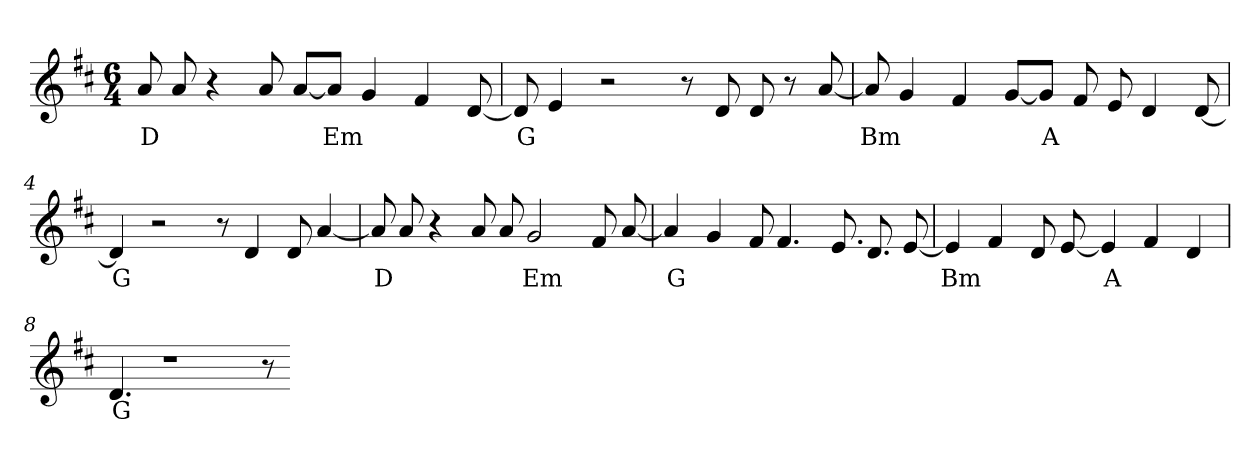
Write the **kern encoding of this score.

**kern	**text
*part1	*part1
*staff1	*staff1
*clefG2	*
*k[f#c#]	*
*M6/4	*
=1	=1
8a	D
8a	.
4r	.
8a	.
[8aL	.
8aJ]	Em
4g	.
4f#	.
[8d	.
=2	=2
8d]	G
4e	.
2r	.
8r	.
8d	.
8d	.
8r	.
[8a	.
=3	=3
8a]	Bm
4g	.
4f#	.
[8gL	.
8gJ]	A
8f#	.
8e	.
4d	.
[8d	.
=4	=4
4d]	G
2r	.
8r	.
4d	.
8d	.
[4a	.
=5	=5
8a]	D
8a	.
4r	.
8a	.
8a	.
2g	Em
8f#	.
[8a	.
=6	=6
4a]	G
4g	.
8f#	.
4.f#	.
8.e	.
8.d	.
[8e	.
=7	=7
4e]	Bm
4f#	.
8d	.
[8eL	.
4e]	A
4f#	.
4d	.
=8	=8
4.d	G
1r	.
8r	.
=-	=-
*-	*-
